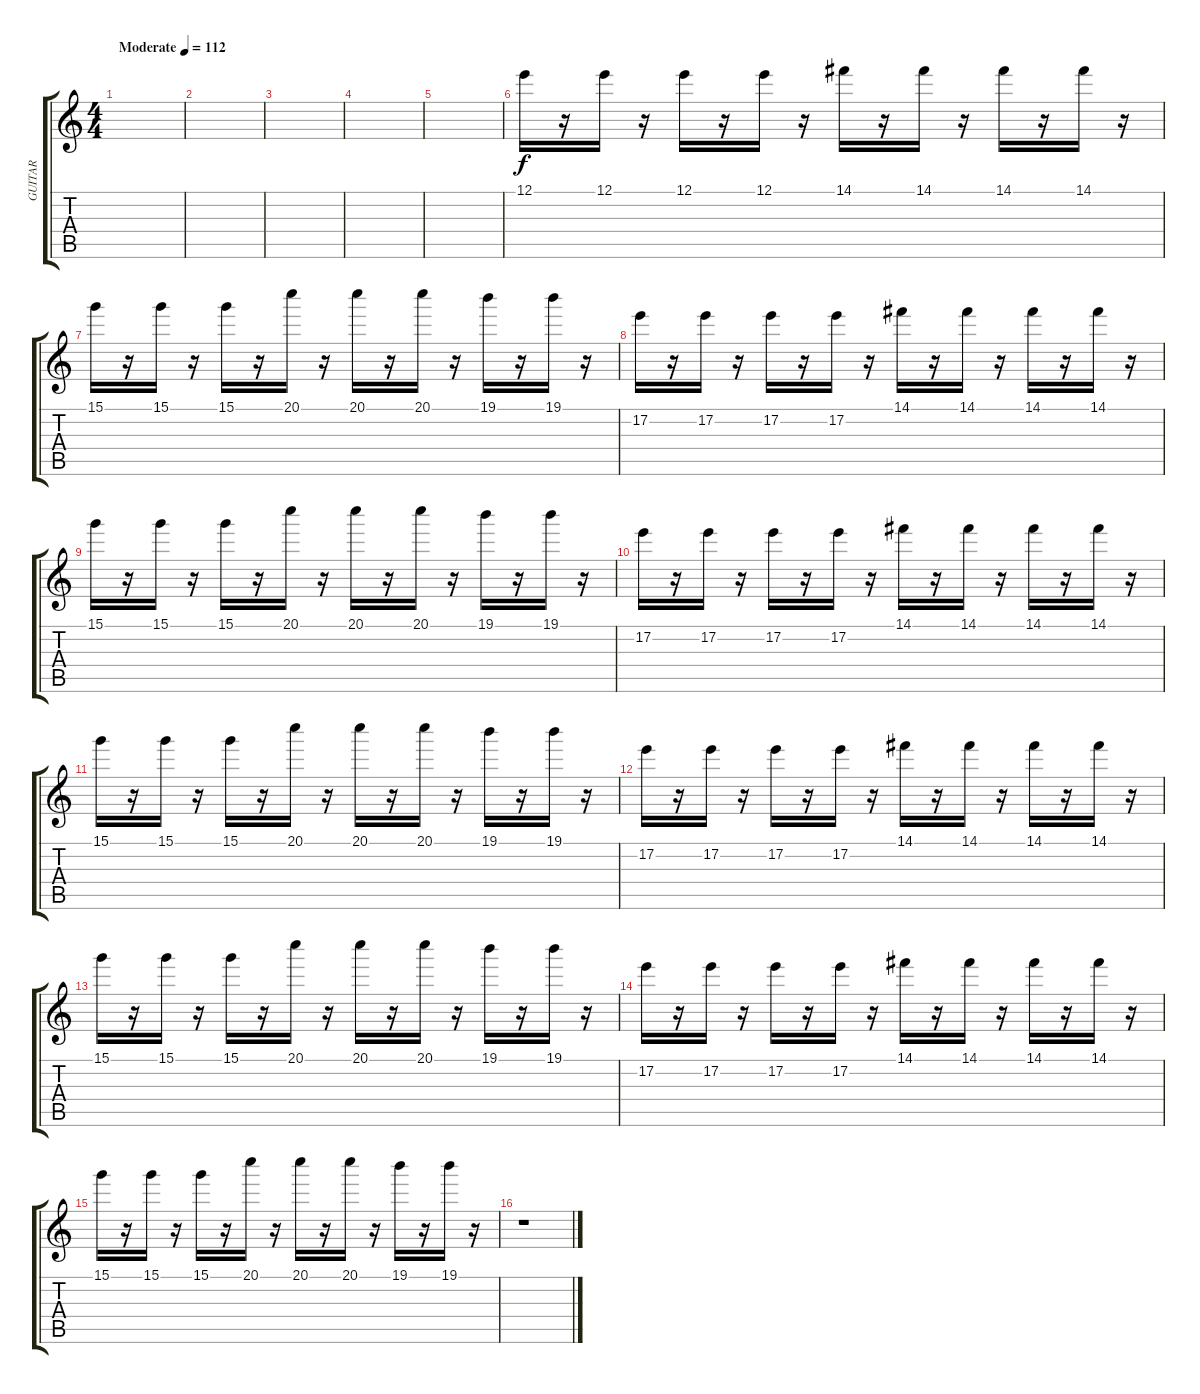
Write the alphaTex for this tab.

\track ("GUITAR" "GUITAR") {instrument distortionguitar}
\staff {score tabs}
\tuning (E4 B3 G3 D3 A2 E2) {hide}
\ts (4 4)
\tempo (112 "Moderate")
\clef g2
\ks c
|
|
|
|
|
12.1.16 r.16 12.1.16 r.16 12.1.16 r.16 12.1.16 r.16 14.1.16 r.16 14.1.16 r.16 14.1.16 r.16 14.1.16 r.16 |
15.1.16 r.16 15.1.16 r.16 15.1.16 r.16 20.1.16 r.16 20.1.16 r.16 20.1.16 r.16 19.1.16 r.16 19.1.16 r.16 |
17.2.16 r.16 17.2.16 r.16 17.2.16 r.16 17.2.16 r.16 14.1.16 r.16 14.1.16 r.16 14.1.16 r.16 14.1.16 r.16 |
15.1.16 r.16 15.1.16 r.16 15.1.16 r.16 20.1.16 r.16 20.1.16 r.16 20.1.16 r.16 19.1.16 r.16 19.1.16 r.16 |
17.2.16 r.16 17.2.16 r.16 17.2.16 r.16 17.2.16 r.16 14.1.16 r.16 14.1.16 r.16 14.1.16 r.16 14.1.16 r.16 |
15.1.16 r.16 15.1.16 r.16 15.1.16 r.16 20.1.16 r.16 20.1.16 r.16 20.1.16 r.16 19.1.16 r.16 19.1.16 r.16 |
17.2.16 r.16 17.2.16 r.16 17.2.16 r.16 17.2.16 r.16 14.1.16 r.16 14.1.16 r.16 14.1.16 r.16 14.1.16 r.16 |
15.1.16 r.16 15.1.16 r.16 15.1.16 r.16 20.1.16 r.16 20.1.16 r.16 20.1.16 r.16 19.1.16 r.16 19.1.16 r.16 |
17.2.16 r.16 17.2.16 r.16 17.2.16 r.16 17.2.16 r.16 14.1.16 r.16 14.1.16 r.16 14.1.16 r.16 14.1.16 r.16 |
15.1.16 r.16 15.1.16 r.16 15.1.16 r.16 20.1.16 r.16 20.1.16 r.16 20.1.16 r.16 19.1.16 r.16 19.1.16 r.16 |
r.1
